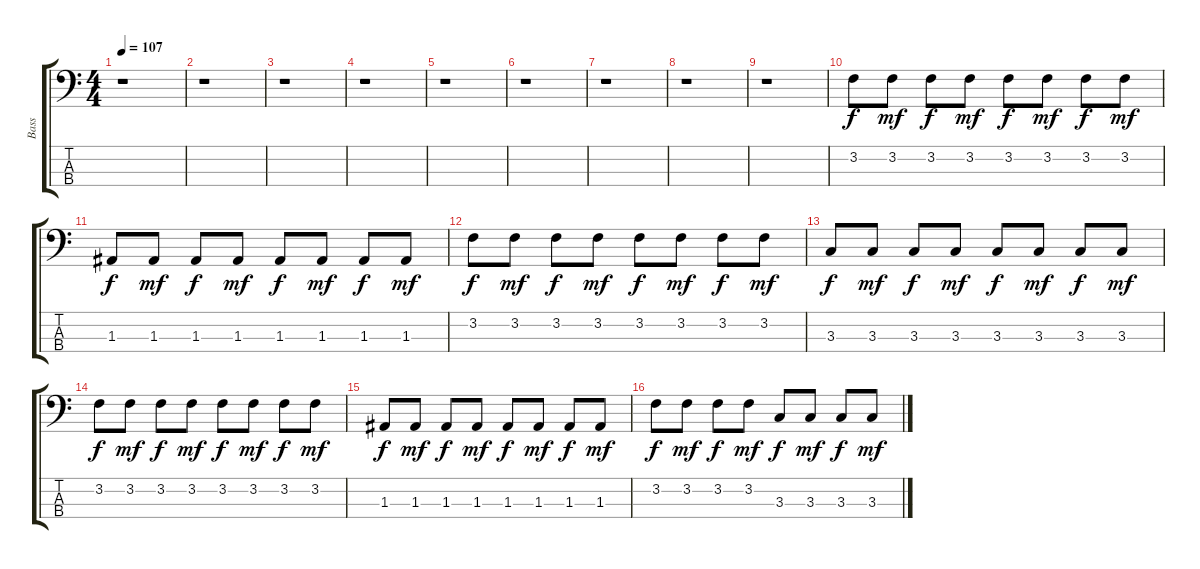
\track ("Bass" "Bass") {instrument electricbassfinger}
\staff {score tabs}
\tuning (G2 D2 A1 E1) {hide}
\ts (4 4)
\tempo 107
\clef f4
\ks c
r.1{dy f instrument electricbassfinger} |
r.1 |
r.1 |
r.1 |
r.1 |
r.1 |
r.1 |
r.1 |
r.1 |
3.2.8 3.2.8{dy mf} 3.2.8{dy f} 3.2.8{dy mf} 3.2.8{dy f} 3.2.8{dy mf} 3.2.8{dy f} 3.2.8{dy mf} |
1.3.8{dy f} 1.3.8{dy mf} 1.3.8{dy f} 1.3.8{dy mf} 1.3.8{dy f} 1.3.8{dy mf} 1.3.8{dy f} 1.3.8{dy mf} |
3.2.8{dy f} 3.2.8{dy mf} 3.2.8{dy f} 3.2.8{dy mf} 3.2.8{dy f} 3.2.8{dy mf} 3.2.8{dy f} 3.2.8{dy mf} |
3.3.8{dy f} 3.3.8{dy mf} 3.3.8{dy f} 3.3.8{dy mf} 3.3.8{dy f} 3.3.8{dy mf} 3.3.8{dy f} 3.3.8{dy mf} |
3.2.8{dy f} 3.2.8{dy mf} 3.2.8{dy f} 3.2.8{dy mf} 3.2.8{dy f} 3.2.8{dy mf} 3.2.8{dy f} 3.2.8{dy mf} |
1.3.8{dy f} 1.3.8{dy mf} 1.3.8{dy f} 1.3.8{dy mf} 1.3.8{dy f} 1.3.8{dy mf} 1.3.8{dy f} 1.3.8{dy mf} |
3.2.8{dy f} 3.2.8{dy mf} 3.2.8{dy f} 3.2.8{dy mf} 3.3.8{dy f} 3.3.8{dy mf} 3.3.8{dy f} 3.3.8{dy mf}
